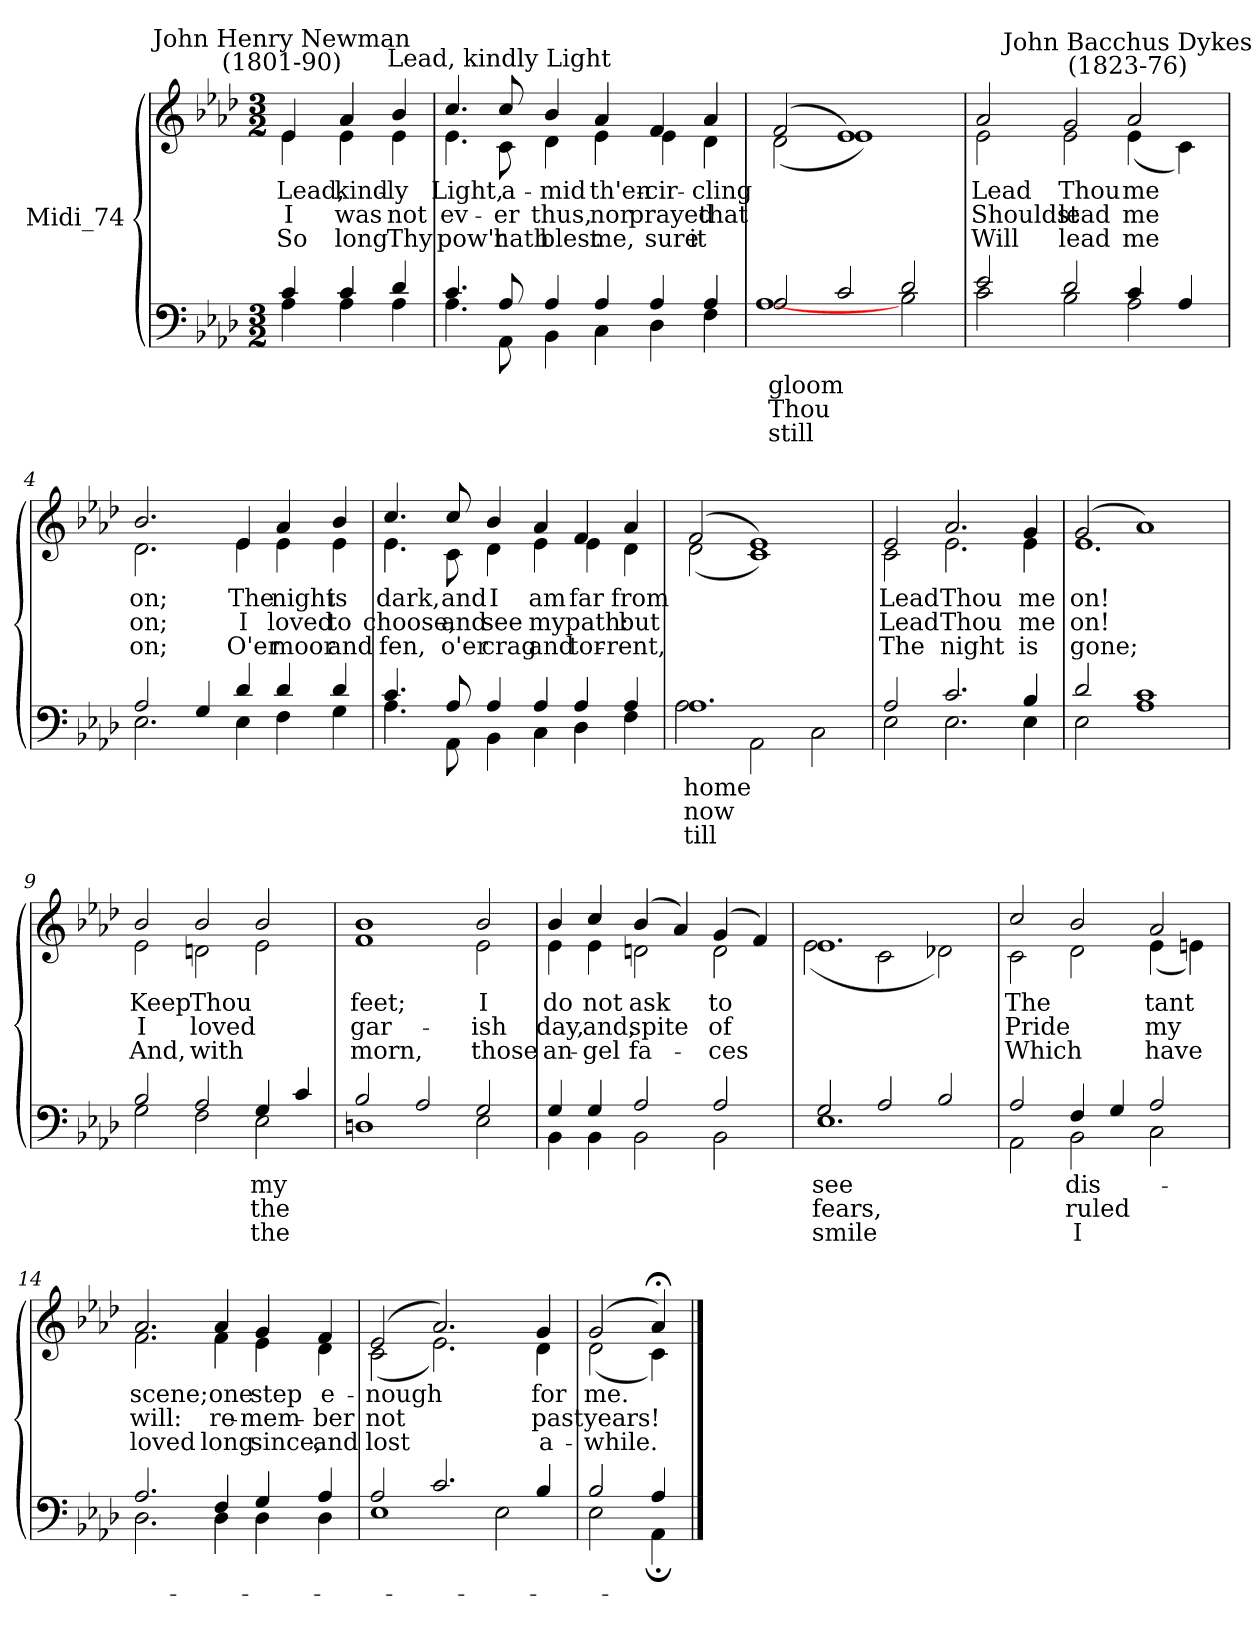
**kern	**text	**text	**text	**kern	**text	**text	**text
*part1	*part1	*part1	*part1	*part1	*part1	*part1	*part1
*staff2	*staff2	*staff2	*staff2	*staff1	*staff1	*staff1	*staff1
*I"Midi_74	*	*	*	*	*	*	*
*clefF4	*	*	*	*clefG2	*	*	*
*k[b-e-a-d-]	*	*	*	*k[b-e-a-d-]	*	*	*
*A-:	*	*	*	*A-:	*	*	*
*M3/2	*	*	*	*M3/2	*	*	*
=	=	=	=	=	=	=	=
*^	*	*	*	*^	*	*	*
!	!	!	!	!	!LO:TX:a:cj:t=John Henry Newman\n(1801-90)	!	!	!	!
!	!	!	!	!	!	!	!LO:LY:b	!LO:LY:b	!LO:LY:b
4c/	4A-\	.	.	.	4e-/	4e-\	Lead,	I	So
!	!	!	!	!	!	!	!LO:LY:b	!LO:LY:b	!LO:LY:b
4c/	4A-\	.	.	.	4a-/	4e-\	kind-	-was	long
!	!	!	!	!	!	!	!LO:LY:b	!LO:LY:b	!LO:LY:b
4d-/	4A-\	.	.	.	4b-/	4e-\	ly	not	Thy
=1	=1	=1	=1	=1	=1	=1	=1	=1	=1
!	!	!	!	!	!	!	!LO:LY:b	!LO:LY:b	!LO:LY:b
4.c/	4.A-\	.	.	.	4.cc/	4.e-\	Light,	ev-	-pow'r
!	!	!	!	!	!LO:TX:a:cj:t=Lead, kindly Light	!	!	!	!
!	!	!	!	!	!	!	!LO:LY:b	!LO:LY:b	!LO:LY:b
8A-/	8AA-\	.	.	.	8cc/	8c\	a-	-er	hath
!	!	!	!	!	!	!	!LO:LY:b	!LO:LY:b	!LO:LY:b
4A-/	4BB-\	.	.	.	4b-/	4d-\	mid	thus,	blest
!	!	!	!	!	!	!	!LO:LY:b	!LO:LY:b	!LO:LY:b
4A-/	4C\	.	.	.	4a-/	4e-\	th'en-	-nor	me,
!	!	!	!	!	!	!	!LO:LY:b	!LO:LY:b	!LO:LY:b
4A-/	4D-\	.	.	.	4f/	4e-\	cir-	-prayed	sure
!	!	!	!	!	!	!	!LO:LY:b	!LO:LY:b	!LO:LY:b
4A-/	4F\	.	.	.	4a-/	4d-\	cling	that	it
=2	=2	=2	=2	=2	=2	=2	=2	=2	=2
!	!	!LO:LY:a	!LO:LY:a	!LO:LY:a	!	!	!	!	!
2A-/	[1A-\	gloom	Thou	still	(>2f/	(<2d-\	.	.	.
2c/	.	.	.	.	1e-/)	1e-\)	.	.	.
2d-/	2B-\	.	.	.	.	.	.	.	.
=3	=3	=3	=3	=3	=3	=3	=3	=3	=3
!	!	!	!	!	!	!	!LO:LY:b	!LO:LY:b	!LO:LY:b
2e-/	2c\	.	.	.	2a-/	2e-\	Lead	Shouldst	Will
!	!	!	!	!	!	!	!LO:LY:b	!LO:LY:b	!LO:LY:b
2d-/	2B-\	.	.	.	2g/	2e-\	Thou	lead	lead
!	!	!	!	!	!LO:TX:a:cj:t=John Bacchus Dykes\n(1823-76)	!	!	!	!
!	!	!	!	!	!	!	!LO:LY:b	!LO:LY:b	!LO:LY:b
4c/	2A-\	.	.	.	2a-/	(<4e-\	me	me	me
4A-/	.	.	.	.	.	4c\)	.	.	.
!!LO:LB:g=z	!!
=4	=4	=4	=4	=4	=4	=4	=4	=4	=4
!	!	!	!	!	!	!	!LO:LY:b	!LO:LY:b	!LO:LY:b
2A-/	2.E-\	.	.	.	2.b-/	2.d-\	on;	on;	on;
4G/	.	.	.	.	.	.	.	.	.
!	!	!	!	!	!	!	!LO:LY:b	!LO:LY:b	!LO:LY:b
4d-/	4E-\	.	.	.	4e-/	4e-\	The	I	O'er
!	!	!	!	!	!	!	!LO:LY:b	!LO:LY:b	!LO:LY:b
4d-/	4F\	.	.	.	4a-/	4e-\	night	loved	moor
!	!	!	!	!	!	!	!LO:LY:b	!LO:LY:b	!LO:LY:b
4d-/	4G\	.	.	.	4b-/	4e-\	is	to	and
=5	=5	=5	=5	=5	=5	=5	=5	=5	=5
!	!	!	!	!	!	!	!LO:LY:b	!LO:LY:b	!LO:LY:b
4.c/	4.A-\	.	.	.	4.cc/	4.e-\	dark,	choose,	fen,
!	!	!	!	!	!	!	!LO:LY:b	!LO:LY:b	!LO:LY:b
8A-/	8AA-\	.	.	.	8cc/	8c\	and	and	o'er
!	!	!	!	!	!	!	!LO:LY:b	!LO:LY:b	!LO:LY:b
4A-/	4BB-\	.	.	.	4b-/	4d-\	I	see	crag
!	!	!	!	!	!	!	!LO:LY:b	!LO:LY:b	!LO:LY:b
4A-/	4C\	.	.	.	4a-/	4e-\	am	my	and
!	!	!	!	!	!	!	!LO:LY:b	!LO:LY:b	!LO:LY:b
4A-/	4D-\	.	.	.	4f/	4e-\	far	path:	tor-
!	!	!	!	!	!	!	!LO:LY:b	!LO:LY:b	!LO:LY:b
4A-/	4F\	.	.	.	4a-/	4d-\	-from	but	rent,
=6	=6	=6	=6	=6	=6	=6	=6	=6	=6
!	!	!LO:LY:a	!LO:LY:a	!LO:LY:a	!	!	!	!	!
1.A-/	2A-\	home	now	till	(>2f/	(<2d-\	.	.	.
.	2AA-\	.	.	.	1e-/)	1c\)	.	.	.
.	2C\	.	.	.	.	.	.	.	.
=7	=7	=7	=7	=7	=7	=7	=7	=7	=7
!	!	!	!	!	!	!	!LO:LY:b	!LO:LY:b	!LO:LY:b
2A-/	2E-\	.	.	.	2e-/	2c\	Lead	Lead	The
!	!	!	!	!	!	!	!LO:LY:b	!LO:LY:b	!LO:LY:b
2.c/	2.E-\	.	.	.	2.a-/	2.e-\	Thou	Thou	night
!	!	!	!	!	!	!	!LO:LY:b	!LO:LY:b	!LO:LY:b
4B-/	4E-\	.	.	.	4g/	4e-\	me	me	is
=8	=8	=8	=8	=8	=8	=8	=8	=8	=8
!	!	!	!	!	!	!	!LO:LY:b	!LO:LY:b	!LO:LY:b
2d-/	2E-\	.	.	.	(>2g/	1.e-\	on!	on!	gone;
1c/	1A-\	.	.	.	1a-/)	.	.	.	.
!!LO:LB:g=z	!!
=9	=9	=9	=9	=9	=9	=9	=9	=9	=9
!	!	!	!	!	!	!	!LO:LY:b	!LO:LY:b	!LO:LY:b
2B-/	2G\	.	.	.	2b-/	2e-\	Keep	I	And,
!	!	!	!	!	!	!	!LO:LY:b	!LO:LY:b	!LO:LY:b
2A-/	2F\	.	.	.	2b-/	2dn\	Thou	loved	with
!	!	!LO:LY:a	!LO:LY:a	!LO:LY:a	!	!	!	!	!
4G/	2E-\	my	the	the	2b-/	2e-\	.	.	.
4c/	.	.	.	.	.	.	.	.	.
=10	=10	=10	=10	=10	=10	=10	=10	=10	=10
!	!	!	!	!	!	!	!LO:LY:b	!LO:LY:b	!LO:LY:b
2B-/	1Dn\	.	.	.	1b-/	1f\	feet;	gar-	-morn,
2A-/	.	.	.	.	.	.	.	.	.
!	!	!	!	!	!	!	!LO:LY:b	!LO:LY:b	!LO:LY:b
2G/	2E-\	.	.	.	2b-/	2e-\	I	ish	those
=11	=11	=11	=11	=11	=11	=11	=11	=11	=11
!	!	!	!	!	!	!	!LO:LY:b	!LO:LY:b	!LO:LY:b
4G/	4BB-\	.	.	.	4b-/	4e-\	do	day,	an-
!	!	!	!	!	!	!	!LO:LY:b	!LO:LY:b	!LO:LY:b
4G/	4BB-\	.	.	.	4cc/	4e-\	-not	and,	gel
!	!	!	!	!	!	!	!LO:LY:b	!LO:LY:b	!LO:LY:b
2A-/	2BB-\	.	.	.	(>4b-/	2dn\	ask	spite	fa-
.	.	.	.	.	4a-/)	.	.	.	.
!	!	!	!	!	!	!	!LO:LY:b	!LO:LY:b	!LO:LY:b
2A-/	2BB-\	.	.	.	(>4g/	2d\	to	of	ces
.	.	.	.	.	4f/)	.	.	.	.
=12	=12	=12	=12	=12	=12	=12	=12	=12	=12
!	!	!LO:LY:a	!LO:LY:a	!LO:LY:a	!	!	!	!	!
2G/	1.E-\	see	fears,	smile	1.e-/	(<2e-\	.	.	.
2A-/	.	.	.	.	.	2c\	.	.	.
2B-/	.	.	.	.	.	2d-X\)	.	.	.
!!LO:LB:g=z	!!
=13	=13	=13	=13	=13	=13	=13	=13	=13	=13
!	!	!	!	!	!	!	!LO:LY:b	!LO:LY:b	!LO:LY:b
2A-/	2AA-\	.	.	.	2cc/	2c\	The	Pride	Which
!	!	!LO:LY:a	!LO:LY:a	!LO:LY:a	!	!	!	!	!
4F/	2BB-\	dis-	ruled	I	2b-/	2d-\	.	.	.
4G/	.	.	.	.	.	.	.	.	.
!	!	!	!	!	!	!	!LO:LY:b	!LO:LY:b	!LO:LY:b
2A-/	2C\	.	.	.	2a-/	(<4e-\	tant	my	have
.	.	.	.	.	.	4en\)	.	.	.
=14	=14	=14	=14	=14	=14	=14	=14	=14	=14
!	!	!	!	!	!	!	!LO:LY:b	!LO:LY:b	!LO:LY:b
2.A-/	2.D-\	.	.	.	2.a-/	2.f\	scene;	will:	loved
!	!	!	!	!	!	!	!LO:LY:b	!LO:LY:b	!LO:LY:b
4F/	4D-\	.	.	.	4a-/	4f\	one	re-	-long
!	!	!	!	!	!	!	!LO:LY:b	!LO:LY:b	!LO:LY:b
4G/	4D-\	.	.	.	4g/	4e-\	step	mem-	-since,
!	!	!	!	!	!	!	!LO:LY:b	!LO:LY:b	!LO:LY:b
4A-/	4D-\	.	.	.	4f/	4d-\	e-	-ber	and
=15	=15	=15	=15	=15	=15	=15	=15	=15	=15
!	!	!	!	!	!	!	!LO:LY:b	!LO:LY:b	!LO:LY:b
2A-/	1E-\	.	.	.	(>2e-/	(<2c\	nough	not	lost
2.c/	.	.	.	.	2.a-/)	2.e-\)	.	.	.
.	2E-\	.	.	.	.	.	.	.	.
!	!	!	!	!	!	!	!LO:LY:b	!LO:LY:b	!LO:LY:b
4B-/	.	.	.	.	4g/	4d-\	for	past	a-
=16	=16	=16	=16	=16	=16	=16	=16	=16	=16
!	!	!	!	!	!	!	!LO:LY:b	!LO:LY:b	!LO:LY:b
2B-/	2E-\	.	.	.	(>2g/	(<2d-\	-me.	years!	while.
4A-/	4AA-;\	.	.	.	4a-;</)	4c\)	.	.	.
*v	*v	*	*	*	*	*	*	*	*
*	*	*	*	*v	*v	*	*	*
==	==	==	==	==	==	==	==
*-	*-	*-	*-	*-	*-	*-	*-
